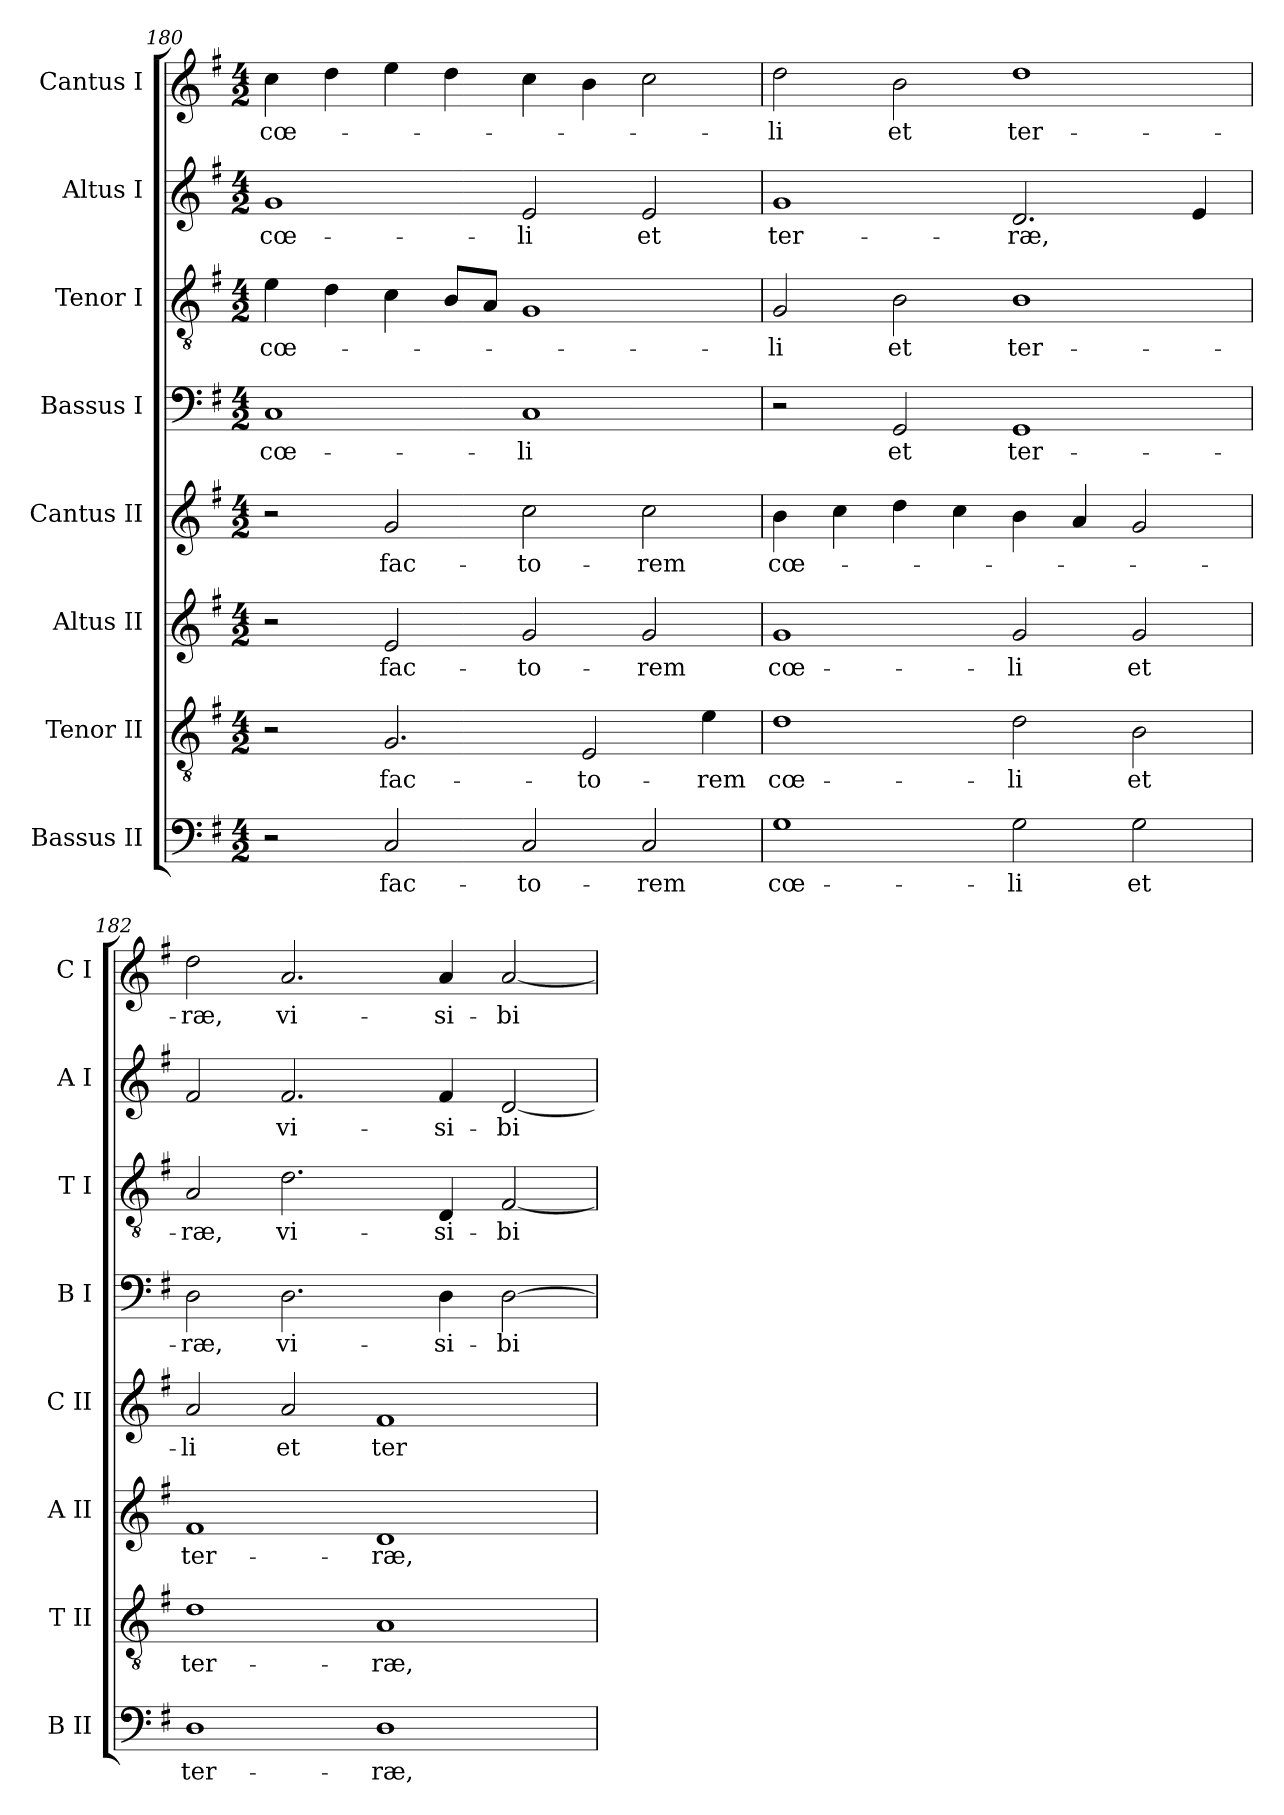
**kern	**text	**kern	**text	**kern	**text	**kern	**text	**kern	**text	**kern	**text	**kern	**text	**kern	**text
*part8	*part8	*part7	*part7	*part6	*part6	*part5	*part5	*part4	*part4	*part3	*part3	*part2	*part2	*part1	*part1
*staff8	*staff8	*staff7	*staff7	*staff6	*staff6	*staff5	*staff5	*staff4	*staff4	*staff3	*staff3	*staff2	*staff2	*staff1	*staff1
*I"Bassus II	*	*I"Tenor II	*	*I"Altus II	*	*I"Cantus II	*	*I"Bassus I	*	*I"Tenor I	*	*I"Altus I	*	*I"Cantus I	*
*I'B II	*	*I'T II	*	*I'A II	*	*I'C II	*	*I'B I	*	*I'T I	*	*I'A I	*	*I'C I	*
*clefF4	*	*clefGv2	*	*clefG2	*	*clefG2	*	*clefF4	*	*clefGv2	*	*clefG2	*	*clefG2	*
*k[f#]	*	*k[f#]	*	*k[f#]	*	*k[f#]	*	*k[f#]	*	*k[f#]	*	*k[f#]	*	*k[f#]	*
*G:	*	*G:	*	*G:	*	*G:	*	*G:	*	*G:	*	*G:	*	*G:	*
*M4/2	*	*M4/2	*	*M4/2	*	*M4/2	*	*M4/2	*	*M4/2	*	*M4/2	*	*M4/2	*
=180	=180	=180	=180	=180	=180	=180	=180	=180	=180	=180	=180	=180	=180	=180	=180
!	!	!	!	!	!	!	!	!	!LO:LY:b	!	!	!	!	!	!
!	!	!	!	!	!	!	!	!	!	!	!LO:LY:b	!	!	!	!
!	!	!	!	!	!	!	!	!	!	!	!	!	!LO:LY:b	!	!
!	!	!	!	!	!	!	!	!	!	!	!	!	!	!	!LO:LY:b
2r	.	2r	.	2r	.	2r	.	1C	cœ-	4e\	cœ-	1g	cœ-	4cc\	cœ-
.	.	.	.	.	.	.	.	.	.	4d\	.	.	.	4dd\	.
!	!LO:LY:b	!	!	!	!	!	!	!	!	!	!	!	!	!	!
!	!	!	!LO:LY:b	!	!	!	!	!	!	!	!	!	!	!	!
!	!	!	!	!	!LO:LY:b	!	!	!	!	!	!	!	!	!	!
!	!	!	!	!	!	!	!LO:LY:b	!	!	!	!	!	!	!	!
2C/	fac-	2.G/	fac-	2e/	fac-	2g/	fac-	.	.	4c\	.	.	.	4ee\	.
.	.	.	.	.	.	.	.	.	.	8B/L	.	.	.	4dd\	.
.	.	.	.	.	.	.	.	.	.	8A/J	.	.	.	.	.
!	!LO:LY:b	!	!	!	!	!	!	!	!	!	!	!	!	!	!
!	!	!	!	!	!LO:LY:b	!	!	!	!	!	!	!	!	!	!
!	!	!	!	!	!	!	!LO:LY:b	!	!	!	!	!	!	!	!
!	!	!	!	!	!	!	!	!	!LO:LY:b	!	!	!	!	!	!
!	!	!	!	!	!	!	!	!	!	!	!	!	!LO:LY:b	!	!
2C/	-to-	.	.	2g/	-to-	2cc\	-to-	1C	-li	1G	.	2e/	-li	4cc\	.
!	!	!	!LO:LY:b	!	!	!	!	!	!	!	!	!	!	!	!
.	.	2E/	-to-	.	.	.	.	.	.	.	.	.	.	4b\	.
!	!LO:LY:b	!	!	!	!	!	!	!	!	!	!	!	!	!	!
!	!	!	!	!	!LO:LY:b	!	!	!	!	!	!	!	!	!	!
!	!	!	!	!	!	!	!LO:LY:b	!	!	!	!	!	!	!	!
!	!	!	!	!	!	!	!	!	!	!	!	!	!LO:LY:b	!	!
2C/	-rem	.	.	2g/	-rem	2cc\	-rem	.	.	.	.	2e/	et	2cc\	.
!	!	!	!LO:LY:b	!	!	!	!	!	!	!	!	!	!	!	!
.	.	4e\	-rem	.	.	.	.	.	.	.	.	.	.	.	.
!!LO:LB:g=z
=181	=181	=181	=181	=181	=181	=181	=181	=181	=181	=181	=181	=181	=181	=181	=181
!	!LO:LY:b	!	!	!	!	!	!	!	!	!	!	!	!	!	!
!	!	!	!LO:LY:b	!	!	!	!	!	!	!	!	!	!	!	!
!	!	!	!	!	!LO:LY:b	!	!	!	!	!	!	!	!	!	!
!	!	!	!	!	!	!	!LO:LY:b	!	!	!	!	!	!	!	!
!	!	!	!	!	!	!	!	!	!	!	!LO:LY:b	!	!	!	!
!	!	!	!	!	!	!	!	!	!	!	!	!	!LO:LY:b	!	!
!	!	!	!	!	!	!	!	!	!	!	!	!	!	!	!LO:LY:b
1G	cœ-	1d	cœ-	1g	cœ-	4b\	cœ-	2r	.	2G/	-li	1g	ter-	2dd\	-li
.	.	.	.	.	.	4cc\	.	.	.	.	.	.	.	.	.
!	!	!	!	!	!	!	!	!	!LO:LY:b	!	!	!	!	!	!
!	!	!	!	!	!	!	!	!	!	!	!LO:LY:b	!	!	!	!
!	!	!	!	!	!	!	!	!	!	!	!	!	!	!	!LO:LY:b
.	.	.	.	.	.	4dd\	.	2GG/	et	2B\	et	.	.	2b\	et
.	.	.	.	.	.	4cc\	.	.	.	.	.	.	.	.	.
!	!LO:LY:b	!	!	!	!	!	!	!	!	!	!	!	!	!	!
!	!	!	!LO:LY:b	!	!	!	!	!	!	!	!	!	!	!	!
!	!	!	!	!	!LO:LY:b	!	!	!	!	!	!	!	!	!	!
!	!	!	!	!	!	!	!	!	!LO:LY:b	!	!	!	!	!	!
!	!	!	!	!	!	!	!	!	!	!	!LO:LY:b	!	!	!	!
!	!	!	!	!	!	!	!	!	!	!	!	!	!LO:LY:b	!	!
!	!	!	!	!	!	!	!	!	!	!	!	!	!	!	!LO:LY:b
2G\	-li	2d\	-li	2g/	-li	4b\	.	1GG	ter-	1B	ter-	2.d/	-ræ,	1dd	ter-
.	.	.	.	.	.	4a/	.	.	.	.	.	.	.	.	.
!	!LO:LY:b	!	!	!	!	!	!	!	!	!	!	!	!	!	!
!	!	!	!LO:LY:b	!	!	!	!	!	!	!	!	!	!	!	!
!	!	!	!	!	!LO:LY:b	!	!	!	!	!	!	!	!	!	!
2G\	et	2B\	et	2g/	et	2g/	.	.	.	.	.	.	.	.	.
.	.	.	.	.	.	.	.	.	.	.	.	4e/	.	.	.
=182	=182	=182	=182	=182	=182	=182	=182	=182	=182	=182	=182	=182	=182	=182	=182
!	!LO:LY:b	!	!	!	!	!	!	!	!	!	!	!	!	!	!
!	!	!	!LO:LY:b	!	!	!	!	!	!	!	!	!	!	!	!
!	!	!	!	!	!LO:LY:b	!	!	!	!	!	!	!	!	!	!
!	!	!	!	!	!	!	!LO:LY:b	!	!	!	!	!	!	!	!
!	!	!	!	!	!	!	!	!	!LO:LY:b	!	!	!	!	!	!
!	!	!	!	!	!	!	!	!	!	!	!LO:LY:b	!	!	!	!
!	!	!	!	!	!	!	!	!	!	!	!	!	!	!	!LO:LY:b
1D	ter-	1d	ter-	1f#	ter-	2a/	-li	2D\	-ræ,	2A/	-ræ,	2f#/	.	2dd\	-ræ,
!	!	!	!	!	!	!	!LO:LY:b	!	!	!	!	!	!	!	!
!	!	!	!	!	!	!	!	!	!LO:LY:b	!	!	!	!	!	!
!	!	!	!	!	!	!	!	!	!	!	!LO:LY:b	!	!	!	!
!	!	!	!	!	!	!	!	!	!	!	!	!	!LO:LY:b	!	!
!	!	!	!	!	!	!	!	!	!	!	!	!	!	!	!LO:LY:b
.	.	.	.	.	.	2a/	et	2.D\	vi-	2.d\	vi-	2.f#/	vi-	2.a/	vi-
!	!LO:LY:b	!	!	!	!	!	!	!	!	!	!	!	!	!	!
!	!	!	!LO:LY:b	!	!	!	!	!	!	!	!	!	!	!	!
!	!	!	!	!	!LO:LY:b	!	!	!	!	!	!	!	!	!	!
!	!	!	!	!	!	!	!LO:LY:b	!	!	!	!	!	!	!	!
1D	-ræ,	1A	-ræ,	1d	-ræ,	1f#	ter-	.	.	.	.	.	.	.	.
!	!	!	!	!	!	!	!	!	!LO:LY:b	!	!	!	!	!	!
!	!	!	!	!	!	!	!	!	!	!	!LO:LY:b	!	!	!	!
!	!	!	!	!	!	!	!	!	!	!	!	!	!LO:LY:b	!	!
!	!	!	!	!	!	!	!	!	!	!	!	!	!	!	!LO:LY:b
.	.	.	.	.	.	.	.	4D\	-si-	4D/	-si-	4f#/	-si-	4a/	-si-
!	!	!	!	!	!	!	!	!	!LO:LY:b	!	!	!	!	!	!
!	!	!	!	!	!	!	!	!	!	!	!LO:LY:b	!	!	!	!
!	!	!	!	!	!	!	!	!	!	!	!	!	!LO:LY:b	!	!
!	!	!	!	!	!	!	!	!	!	!	!	!	!	!	!LO:LY:b
.	.	.	.	.	.	.	.	[2D\	-bi-	[2F#/	-bi-	[2d/	-bi-	[2a/	-bi-
=	=	=	=	=	=	=	=	=	=	=	=	=	=	=	=
*-	*-	*-	*-	*-	*-	*-	*-	*-	*-	*-	*-	*-	*-	*-	*-
